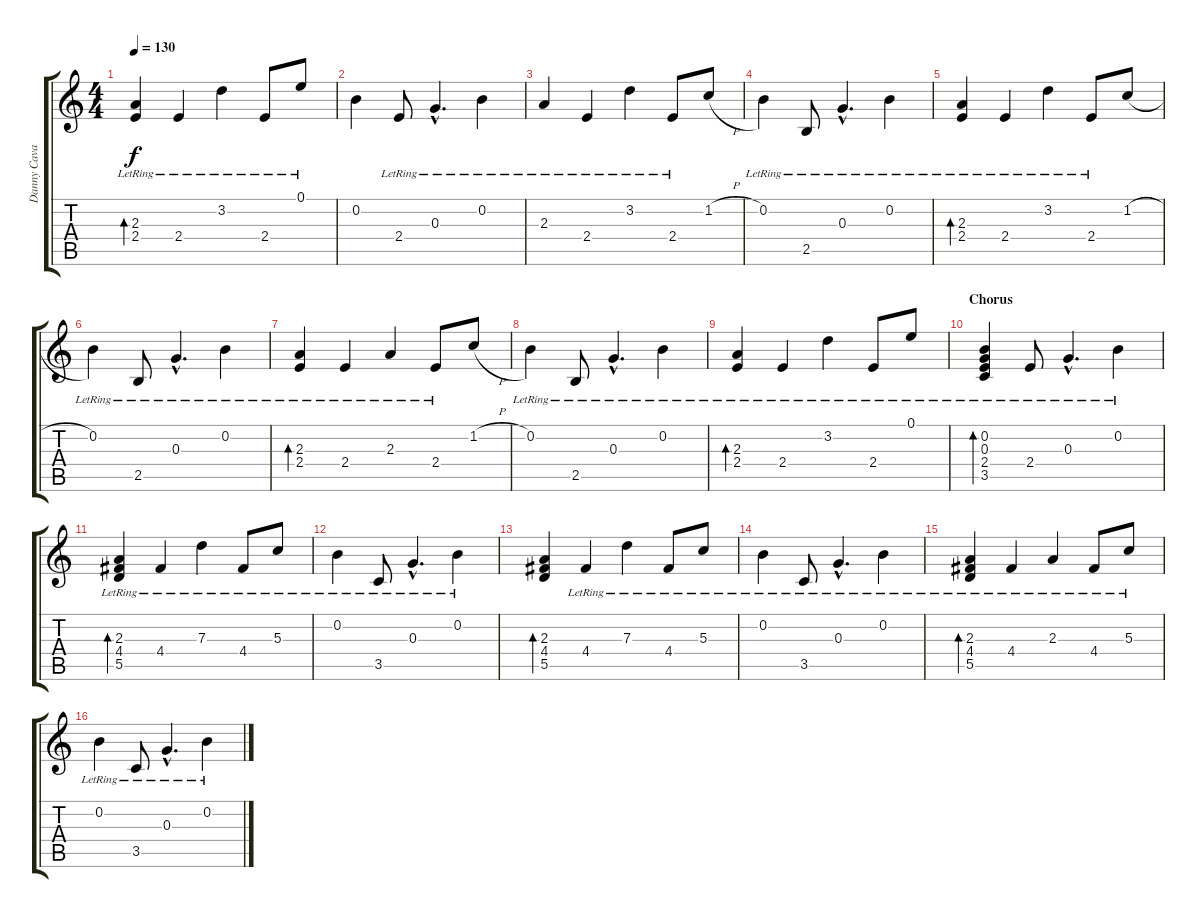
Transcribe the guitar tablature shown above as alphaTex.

\track ("Danny Cavanagh (Acoustic Guitar 1)" "Danny Cava") {instrument acousticguitarsteel}
\staff {score tabs}
\tuning (E4 B3 G3 D3 A2 E2) {hide}
\ts (4 4)
\tempo 130
\clef g2
\ks c
(2.3{lr} 2.4{lr}).4{bd 240 dy f} 2.4{lr}.4 3.2{lr}.4 2.4{lr}.8 0.1{lr}.8 |
0.2.4{volume 14} 2.4{lr}.8 0.3{hac lr}.4{d} 0.2{lr}.4 |
2.3{lr}.4 2.4{lr}.4 3.2{lr}.4 2.4{lr}.8 1.2{h}.8 |
0.2{lr}.4 2.5{lr}.8 0.3{hac lr}.4{d} 0.2{lr}.4 |
(2.3{lr} 2.4).4{bd 240} 2.4{lr}.4 3.2{lr}.4 2.4{lr}.8 1.2{h}.8 |
0.2{lr}.4 2.5{lr}.8 0.3{hac lr}.4{d} 0.2{lr}.4 |
(2.3{lr} 2.4).4{bd 240} 2.4{lr}.4 2.3{lr}.4 2.4{lr}.8 1.2{h}.8 |
0.2{lr}.4 2.5{lr}.8 0.3{hac lr}.4{d} 0.2{lr}.4 |
(2.3{lr} 2.4{lr}).4{bd 240} 2.4{lr}.4 3.2{lr}.4 2.4{lr}.8 0.1{lr}.8 |
\section ("" "Chorus")
(0.2{lr} 0.3{lr} 2.4{lr} 3.5{lr}).4{bd 480 volume 14} 2.4{lr}.8 0.3{hac lr}.4{d} 0.2{lr}.4 |
(2.3 4.4{lr} 5.5{lr}).4{bd 480} 4.4{lr}.4 7.3{lr}.4 4.4{lr}.8 5.3{lr}.8 |
0.2{lr}.4 3.5{lr}.8 0.3{hac lr}.4{d} 0.2{lr}.4 |
(2.3 4.4 5.5).4{bd 240} 4.4{lr}.4 7.3{lr}.4 4.4{lr}.8 5.3{lr}.8 |
0.2{lr}.4 3.5{lr}.8 0.3{hac lr}.4{d} 0.2{lr}.4 |
(2.3{lr} 4.4{lr} 5.5{lr}).4{bd 240} 4.4{lr}.4 2.3{lr}.4 4.4{lr}.8 5.3{lr}.8 |
0.2{lr}.4 3.5{lr}.8 0.3{hac lr}.4{d} 0.2{lr}.4
